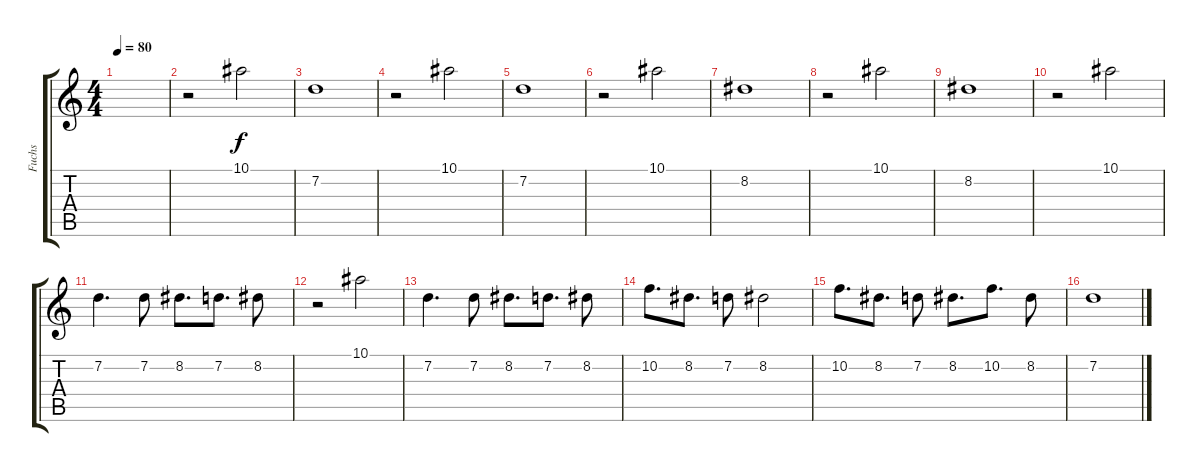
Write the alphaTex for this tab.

\track ("Fuchs" "Fuchs") {instrument distortionguitar}
\staff {score tabs}
\tuning (C4 G3 Eb3 Bb2 F2 C2) {hide}
\ts (4 4)
\tempo 80
\clef g2
\ks c
|
r.2 10.1.2 |
7.2.1 |
r.2 10.1.2 |
7.2.1 |
r.2 10.1.2 |
8.2.1 |
r.2 10.1.2 |
8.2.1 |
r.2 10.1.2 |
7.2.4{d} 7.2.8 8.2.8{d} 7.2.8{d} 8.2.8 |
r.2 10.1.2 |
7.2.4{d} 7.2.8 8.2.8{d} 7.2.8{d} 8.2.8 |
10.2.8{d} 8.2.8{d} 7.2.8 8.2.2 |
10.2.8{d} 8.2.8{d} 7.2.8 8.2.8{d} 10.2.8{d} 8.2.8 |
7.2.1
